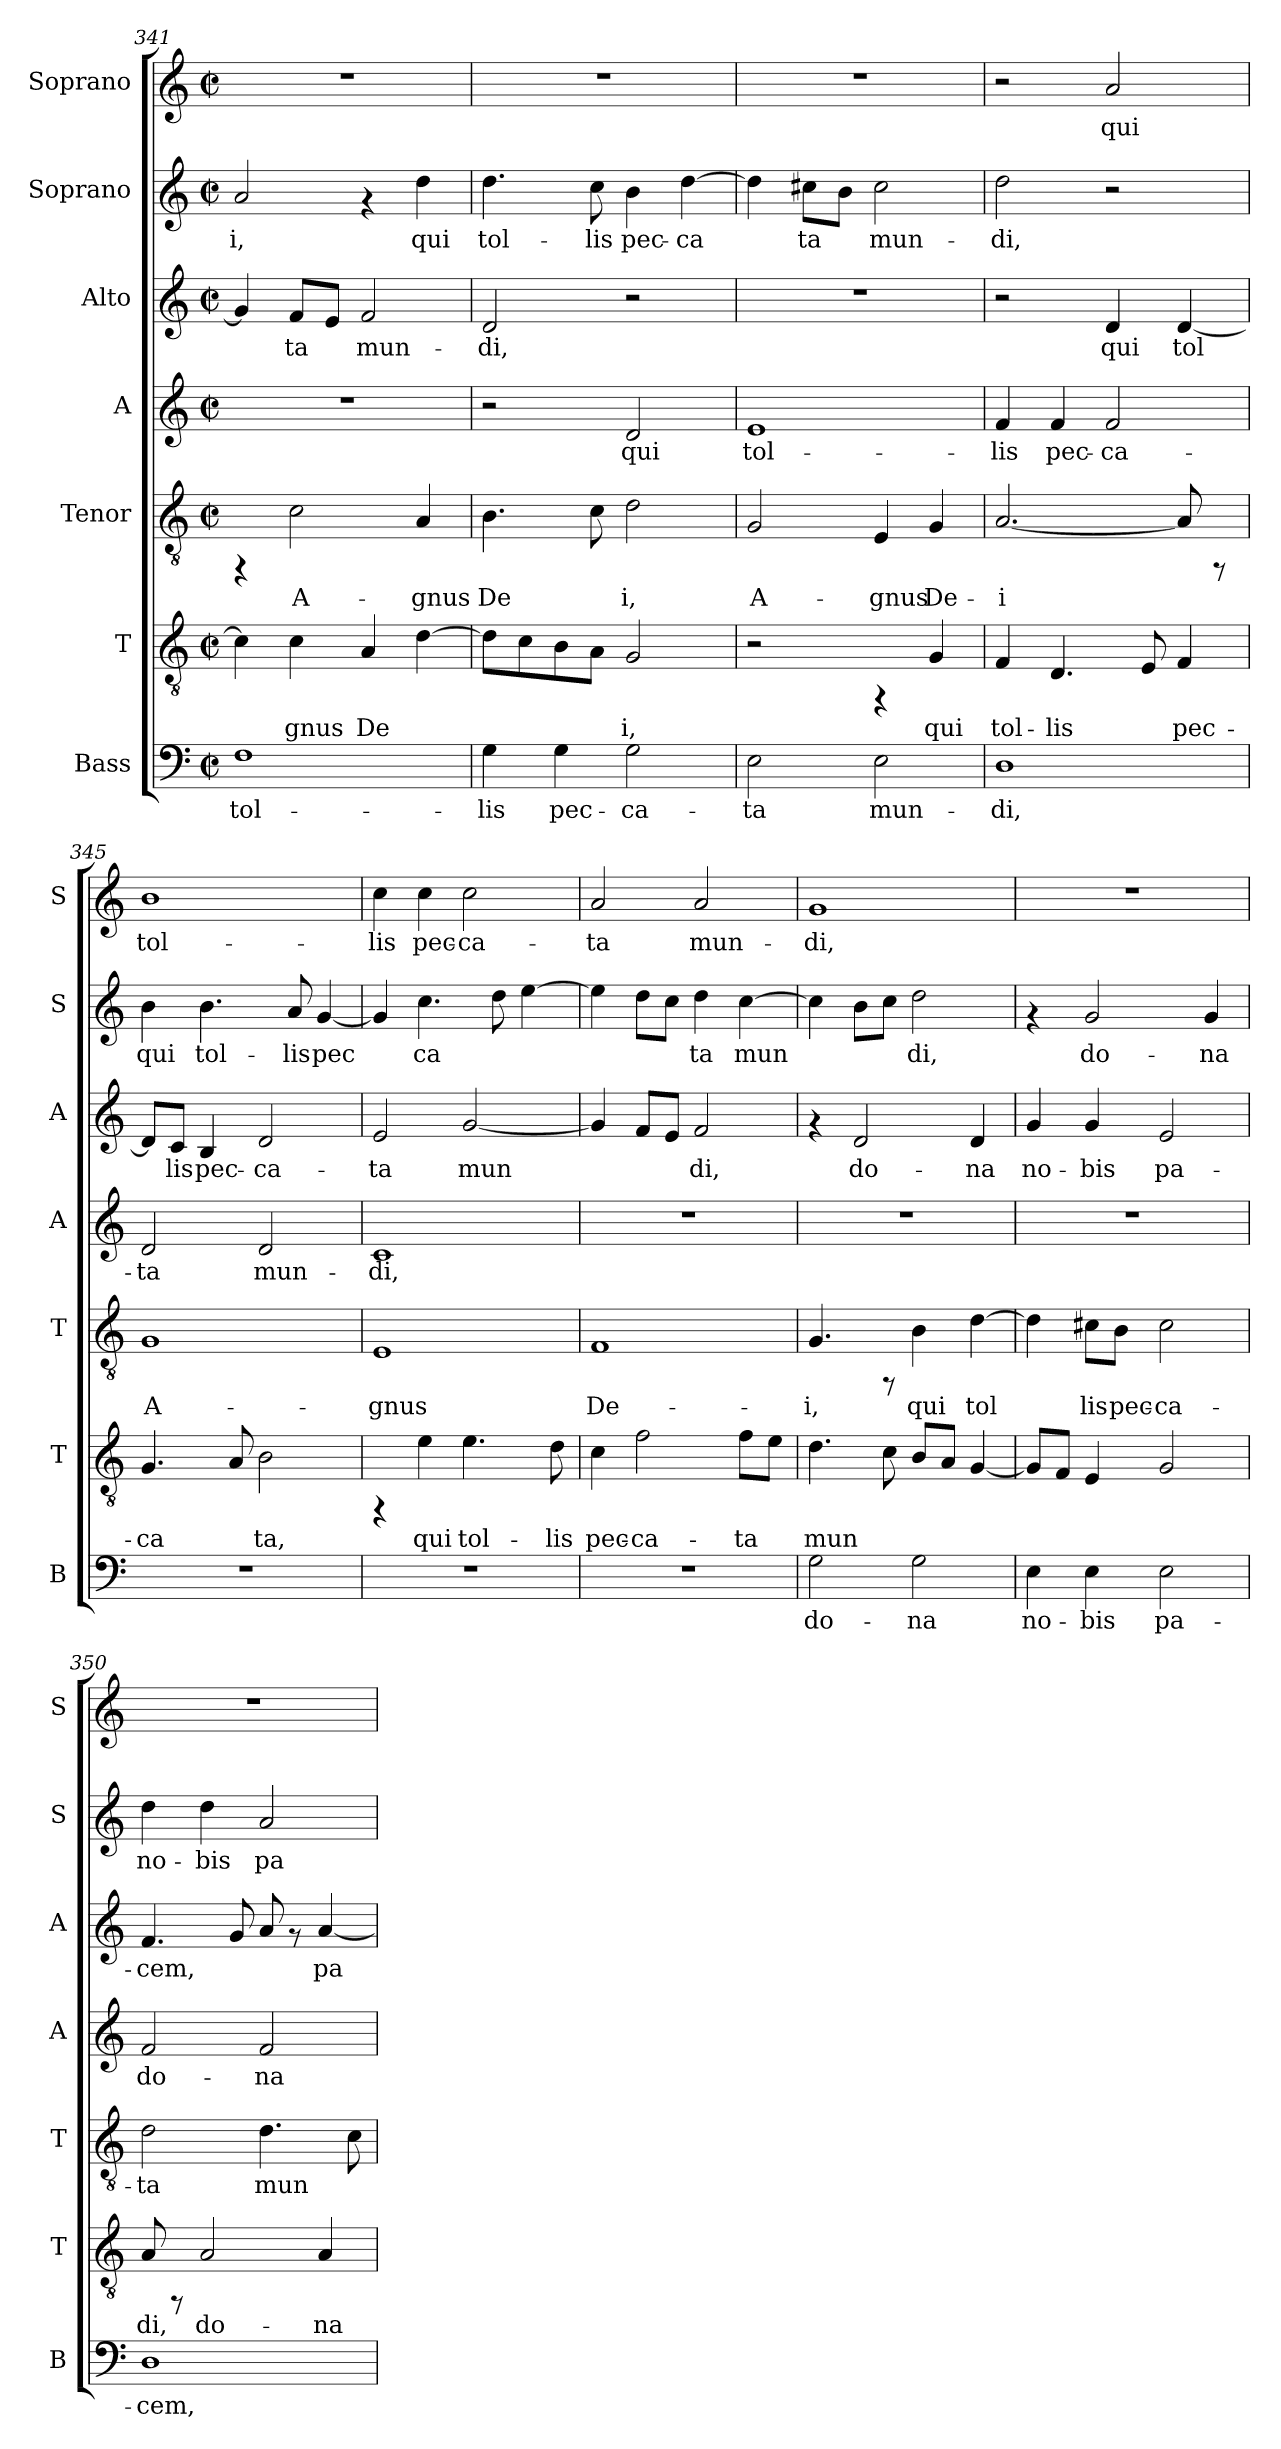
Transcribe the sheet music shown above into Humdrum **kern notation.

**kern	**text	**kern	**text	**kern	**text	**kern	**text	**kern	**text	**kern	**text	**kern	**text
*part7	*part7	*part6	*part6	*part5	*part5	*part4	*part4	*part3	*part3	*part2	*part2	*part1	*part1
*staff7	*staff7	*staff6	*staff6	*staff5	*staff5	*staff4	*staff4	*staff3	*staff3	*staff2	*staff2	*staff1	*staff1
*I"Bass	*	*I"T	*	*I"Tenor	*	*I"A	*	*I"Alto	*	*I"Soprano	*	*I"Soprano	*
*I'B	*	*I'T	*	*I'T	*	*I'A	*	*I'A	*	*I'S	*	*I'S	*
*clefF4	*	*clefGv2	*	*clefGv2	*	*clefG2	*	*clefG2	*	*clefG2	*	*clefG2	*
*k[]	*	*k[]	*	*k[]	*	*k[]	*	*k[]	*	*k[]	*	*k[]	*
*C:	*	*C:	*	*C:	*	*C:	*	*C:	*	*C:	*	*C:	*
*M2/2	*	*M2/2	*	*M2/2	*	*M2/2	*	*M2/2	*	*M2/2	*	*M2/2	*
*met(c|)	*	*met(c|)	*	*met(c|)	*	*met(c|)	*	*met(c|)	*	*met(c|)	*	*met(c|)	*
=341	=341	=341	=341	=341	=341	=341	=341	=341	=341	=341	=341	=341	=341
!	!LO:LY:b:cj	!	!LO:LY:b:cj	!	!	!	!	!	!LO:LY:b:cj	!	!LO:LY:b:cj	!	!
1F	tol-	4c\]	--	4rFF	.	1r	.	4g/]	--	2a/	-i,	1r	.
!	!	!	!LO:LY:b:cj	!	!LO:LY:b:cj	!	!	!	!LO:LY:b:cj	!	!	!	!
.	.	4c\	-gnus	2c\	A-	.	.	8f/L	-ta	.	.	.	.
!	!	!	!	!	!	!	!	!	!LO:LY:b:cj	!	!	!	!
.	.	.	.	.	.	.	.	8e/J	.	.	.	.	.
!	!	!	!LO:LY:b:cj	!	!	!	!	!	!LO:LY:b:cj	!	!	!	!
.	.	4A/	De-	.	.	.	.	2f/	mun-	4rf	.	.	.
!	!	!	!LO:LY:b:cj	!	!LO:LY:b:cj	!	!	!	!	!	!LO:LY:b:cj	!	!
.	.	[>4d\	--	4A/	-gnus	.	.	.	.	4dd\	qui	.	.
=342	=342	=342	=342	=342	=342	=342	=342	=342	=342	=342	=342	=342	=342
!	!LO:LY:b:cj	!	!LO:LY:b:cj	!	!LO:LY:b:cj	!	!	!	!LO:LY:b:cj	!	!LO:LY:b:cj	!	!
4G\	-lis	8d\L]	--	4.B\	De-	2r	.	2d/	-di,	4.dd\	tol-	1r	.
!	!	!	!LO:LY:b:cj	!	!	!	!	!	!	!	!	!	!
.	.	8c\	--	.	.	.	.	.	.	.	.	.	.
!	!LO:LY:b:cj	!	!LO:LY:b:cj	!	!	!	!	!	!	!	!	!	!
4G\	pec-	8B\	--	.	.	.	.	.	.	.	.	.	.
!	!	!	!LO:LY:b:cj	!	!LO:LY:b:cj	!	!	!	!	!	!LO:LY:b:cj	!	!
.	.	8A\J	--	8c\	--	.	.	.	.	8cc\	-lis	.	.
!	!LO:LY:b:cj	!	!LO:LY:b:cj	!	!LO:LY:b:cj	!	!LO:LY:b:cj	!	!	!	!LO:LY:b:cj	!	!
2G\	-ca-	2G/	-i,	2d\	-i,	2d/	qui	2r	.	4b\	pec-	.	.
!	!	!	!	!	!	!	!	!	!	!	!LO:LY:b:cj	!	!
.	.	.	.	.	.	.	.	.	.	[>4dd\	-ca-	.	.
=343	=343	=343	=343	=343	=343	=343	=343	=343	=343	=343	=343	=343	=343
!	!LO:LY:b:cj	!	!	!	!LO:LY:b:cj	!	!LO:LY:b:cj	!	!	!	!LO:LY:b:cj	!	!
2E\	-ta	2r	.	2G/	A-	1e	tol-	1r	.	4dd\]	--	1r	.
!	!	!	!	!	!	!	!	!	!	!	!LO:LY:b:cj	!	!
.	.	.	.	.	.	.	.	.	.	8cc#X\L	-ta	.	.
!	!	!	!	!	!	!	!	!	!	!	!LO:LY:b:cj	!	!
.	.	.	.	.	.	.	.	.	.	8b\J	.	.	.
!	!LO:LY:b:cj	!	!	!	!LO:LY:b:cj	!	!	!	!	!	!LO:LY:b:cj	!	!
2E\	mun-	4rFF	.	4E/	-gnus	.	.	.	.	2cc#\	mun-	.	.
!	!	!	!LO:LY:b:cj	!	!LO:LY:b:cj	!	!	!	!	!	!	!	!
.	.	4G/	qui	4G/	De-	.	.	.	.	.	.	.	.
=344	=344	=344	=344	=344	=344	=344	=344	=344	=344	=344	=344	=344	=344
!	!LO:LY:b:cj	!	!LO:LY:b:cj	!	!LO:LY:b:cj	!	!LO:LY:b:cj	!	!	!	!LO:LY:b:cj	!	!
1D	-di,	4F/	tol-	[<2.A/	-i	4f/	-lis	2r	.	2dd\	-di,	2r	.
!	!	!	!LO:LY:b:cj	!	!	!	!LO:LY:b:cj	!	!	!	!	!	!
.	.	4.D/	-lis	.	.	4f/	pec-	.	.	.	.	.	.
!	!	!	!	!	!	!	!LO:LY:b:cj	!	!LO:LY:b:cj	!	!	!	!LO:LY:b:cj
.	.	.	.	.	.	2f/	-ca-	4d/	qui	2r	.	2a/	qui
!	!	!	!LO:LY:b:cj	!	!	!	!	!	!	!	!	!	!
.	.	8E/	.	.	.	.	.	.	.	.	.	.	.
!	!	!	!LO:LY:b:cj	!	!LO:LY:b:cj	!	!	!	!LO:LY:b:cj	!	!	!	!
.	.	4F/	pec-	8A/]	.	.	.	[<4d/	tol-	.	.	.	.
.	.	.	.	8rFF	.	.	.	.	.	.	.	.	.
=345	=345	=345	=345	=345	=345	=345	=345	=345	=345	=345	=345	=345	=345
!	!	!	!LO:LY:b:cj	!	!LO:LY:b:cj	!	!LO:LY:b:cj	!	!LO:LY:b:cj	!	!LO:LY:b:cj	!	!LO:LY:b:cj
1r	.	4.G/	-ca-	1G	A-	2d/	-ta	8d/L]	--	4b\	qui	1b	tol-
!	!	!	!	!	!	!	!	!	!LO:LY:b:cj	!	!	!	!
.	.	.	.	.	.	.	.	8c/J	-lis	.	.	.	.
!	!	!	!	!	!	!	!	!	!LO:LY:b:cj	!	!LO:LY:b:cj	!	!
.	.	.	.	.	.	.	.	4B/	pec-	4.b\	tol-	.	.
!	!	!	!LO:LY:b:cj	!	!	!	!	!	!	!	!	!	!
.	.	8A/	--	.	.	.	.	.	.	.	.	.	.
!	!	!	!LO:LY:b:cj	!	!	!	!LO:LY:b:cj	!	!LO:LY:b:cj	!	!	!	!
.	.	2B\	-ta,	.	.	2d/	mun-	2d/	-ca-	.	.	.	.
!	!	!	!	!	!	!	!	!	!	!	!LO:LY:b:cj	!	!
.	.	.	.	.	.	.	.	.	.	8a/	-lis	.	.
!	!	!	!	!	!	!	!	!	!	!	!LO:LY:b:cj	!	!
.	.	.	.	.	.	.	.	.	.	[<4g/	pec-	.	.
!!LO:PB:g=z
=346	=346	=346	=346	=346	=346	=346	=346	=346	=346	=346	=346	=346	=346
!	!	!	!	!	!LO:LY:b:cj	!	!LO:LY:b:cj	!	!LO:LY:b:cj	!	!LO:LY:b:cj	!	!LO:LY:b:cj
1r	.	4rFF	.	1E	-gnus	1c	-di,	2e/	-ta	4g/]	--	4cc\	-lis
!	!	!	!LO:LY:b:cj	!	!	!	!	!	!	!	!LO:LY:b:cj	!	!LO:LY:b:cj
.	.	4e\	qui	.	.	.	.	.	.	4.cc\	-ca-	4cc\	pec-
!	!	!	!LO:LY:b:cj	!	!	!	!	!	!LO:LY:b:cj	!	!	!	!LO:LY:b:cj
.	.	4.e\	tol-	.	.	.	.	[<2g/	mun-	.	.	2cc\	-ca-
!	!	!	!	!	!	!	!	!	!	!	!LO:LY:b:cj	!	!
.	.	.	.	.	.	.	.	.	.	8dd\	--	.	.
!	!	!	!	!	!	!	!	!	!	!	!LO:LY:b:cj	!	!
.	.	.	.	.	.	.	.	.	.	[>4ee\	--	.	.
!	!	!	!LO:LY:b:cj	!	!	!	!	!	!	!	!	!	!
.	.	8d\	-lis	.	.	.	.	.	.	.	.	.	.
=347	=347	=347	=347	=347	=347	=347	=347	=347	=347	=347	=347	=347	=347
!	!	!	!LO:LY:b:cj	!	!LO:LY:b:cj	!	!	!	!LO:LY:b:cj	!	!LO:LY:b:cj	!	!LO:LY:b:cj
1r	.	4c\	pec-	1F	De-	1r	.	4g/]	--	4ee\]	--	2a/	-ta
!	!	!	!LO:LY:b:cj	!	!	!	!	!	!LO:LY:b:cj	!	!LO:LY:b:cj	!	!
.	.	2f\	-ca-	.	.	.	.	8f/L	--	8dd\L	--	.	.
!	!	!	!	!	!	!	!	!	!LO:LY:b:cj	!	!LO:LY:b:cj	!	!
.	.	.	.	.	.	.	.	8e/J	--	8cc\J	--	.	.
!	!	!	!	!	!	!	!	!	!LO:LY:b:cj	!	!LO:LY:b:cj	!	!LO:LY:b:cj
.	.	.	.	.	.	.	.	2f/	-di,	4dd\	-ta	2a/	mun-
!	!	!	!LO:LY:b:cj	!	!	!	!	!	!	!	!LO:LY:b:cj	!	!
.	.	8f\L	-ta	.	.	.	.	.	.	[>4cc\	mun-	.	.
!	!	!	!LO:LY:b:cj	!	!	!	!	!	!	!	!	!	!
.	.	8e\J	.	.	.	.	.	.	.	.	.	.	.
=348	=348	=348	=348	=348	=348	=348	=348	=348	=348	=348	=348	=348	=348
!	!LO:LY:b:cj	!	!LO:LY:b:cj	!	!LO:LY:b:cj	!	!	!	!	!	!LO:LY:b:cj	!	!LO:LY:b:cj
2G\	do-	4.d\	mun-	4.G/	-i,	1r	.	4rf	.	4cc\]	--	1g	-di,
!	!	!	!	!	!	!	!	!	!LO:LY:b:cj	!	!LO:LY:b:cj	!	!
.	.	.	.	.	.	.	.	2d/	do-	8b\L	--	.	.
!	!	!	!LO:LY:b:cj	!	!	!	!	!	!	!	!LO:LY:b:cj	!	!
.	.	8c\	--	8rFF	.	.	.	.	.	8cc\J	--	.	.
!	!LO:LY:b:cj	!	!LO:LY:b:cj	!	!LO:LY:b:cj	!	!	!	!	!	!LO:LY:b:cj	!	!
2G\	-na	8B/L	--	4B\	qui	.	.	.	.	2dd\	-di,	.	.
!	!	!	!LO:LY:b:cj	!	!	!	!	!	!	!	!	!	!
.	.	8A/J	--	.	.	.	.	.	.	.	.	.	.
!	!	!	!LO:LY:b:cj	!	!LO:LY:b:cj	!	!	!	!LO:LY:b:cj	!	!	!	!
.	.	[<4G/	--	[>4d\	tol-	.	.	4d/	-na	.	.	.	.
=349	=349	=349	=349	=349	=349	=349	=349	=349	=349	=349	=349	=349	=349
!	!LO:LY:b:cj	!	!LO:LY:b:cj	!	!LO:LY:b:cj	!	!	!	!LO:LY:b:cj	!	!	!	!
4E\	no-	8G/L]	--	4d\]	--	1r	.	4g/	no-	4rf	.	1r	.
!	!	!	!LO:LY:b:cj	!	!	!	!	!	!	!	!	!	!
.	.	8F/J	--	.	.	.	.	.	.	.	.	.	.
!	!LO:LY:b:cj	!	!LO:LY:b:cj	!	!LO:LY:b:cj	!	!	!	!LO:LY:b:cj	!	!LO:LY:b:cj	!	!
4E\	-bis	4E/	--	8c#X\L	-lis	.	.	4g/	-bis	2g/	do-	.	.
!	!	!	!	!	!LO:LY:b:cj	!	!	!	!	!	!	!	!
.	.	.	.	8B\J	pec-	.	.	.	.	.	.	.	.
!	!LO:LY:b:cj	!	!LO:LY:b:cj	!	!LO:LY:b:cj	!	!	!	!LO:LY:b:cj	!	!	!	!
2E\	pa-	2G/	--	2c#\	-ca-	.	.	2e/	pa-	.	.	.	.
!	!	!	!	!	!	!	!	!	!	!	!LO:LY:b:cj	!	!
.	.	.	.	.	.	.	.	.	.	4g/	-na	.	.
=350	=350	=350	=350	=350	=350	=350	=350	=350	=350	=350	=350	=350	=350
!	!LO:LY:b:cj	!	!LO:LY:b:cj	!	!LO:LY:b:cj	!	!LO:LY:b:cj	!	!LO:LY:b:cj	!	!LO:LY:b:cj	!	!
1D	-cem,	8A/	-di,	2d\	-ta	2f/	do-	4.f/	-cem,	4dd\	no-	1r	.
.	.	8rFF	.	.	.	.	.	.	.	.	.	.	.
!	!	!	!LO:LY:b:cj	!	!	!	!	!	!	!	!LO:LY:b:cj	!	!
.	.	2A/	do-	.	.	.	.	.	.	4dd\	-bis	.	.
!	!	!	!	!	!	!	!	!	!LO:LY:b:cj	!	!	!	!
.	.	.	.	.	.	.	.	8g/	.	.	.	.	.
!	!	!	!	!	!LO:LY:b:cj	!	!LO:LY:b:cj	!	!LO:LY:b:cj	!	!LO:LY:b:cj	!	!
.	.	.	.	4.d\	mun-	2f/	-na	8a/	.	2a/	pa-	.	.
.	.	.	.	.	.	.	.	8rf	.	.	.	.	.
!	!	!	!LO:LY:b:cj	!	!	!	!	!	!LO:LY:b:cj	!	!	!	!
.	.	4A/	-na	.	.	.	.	[<4a/	pa-	.	.	.	.
!	!	!	!	!	!LO:LY:b:cj	!	!	!	!	!	!	!	!
.	.	.	.	8c\	--	.	.	.	.	.	.	.	.
=	=	=	=	=	=	=	=	=	=	=	=	=	=
*-	*-	*-	*-	*-	*-	*-	*-	*-	*-	*-	*-	*-	*-
